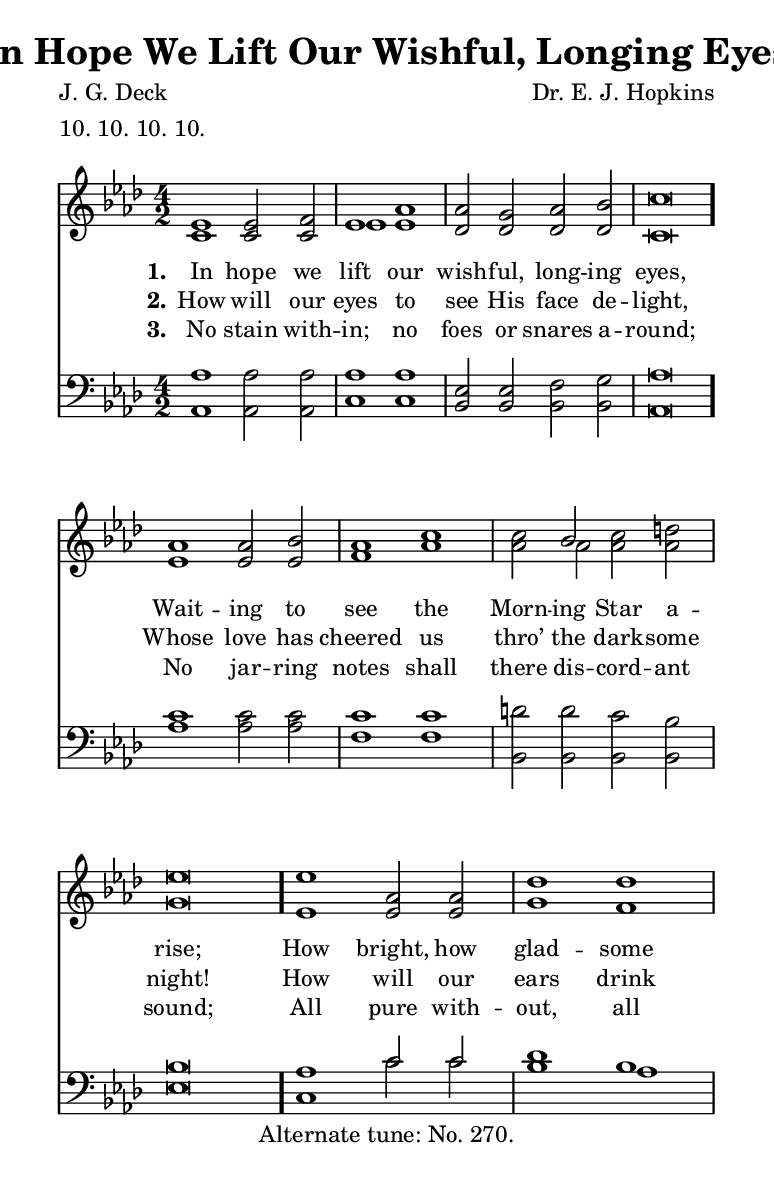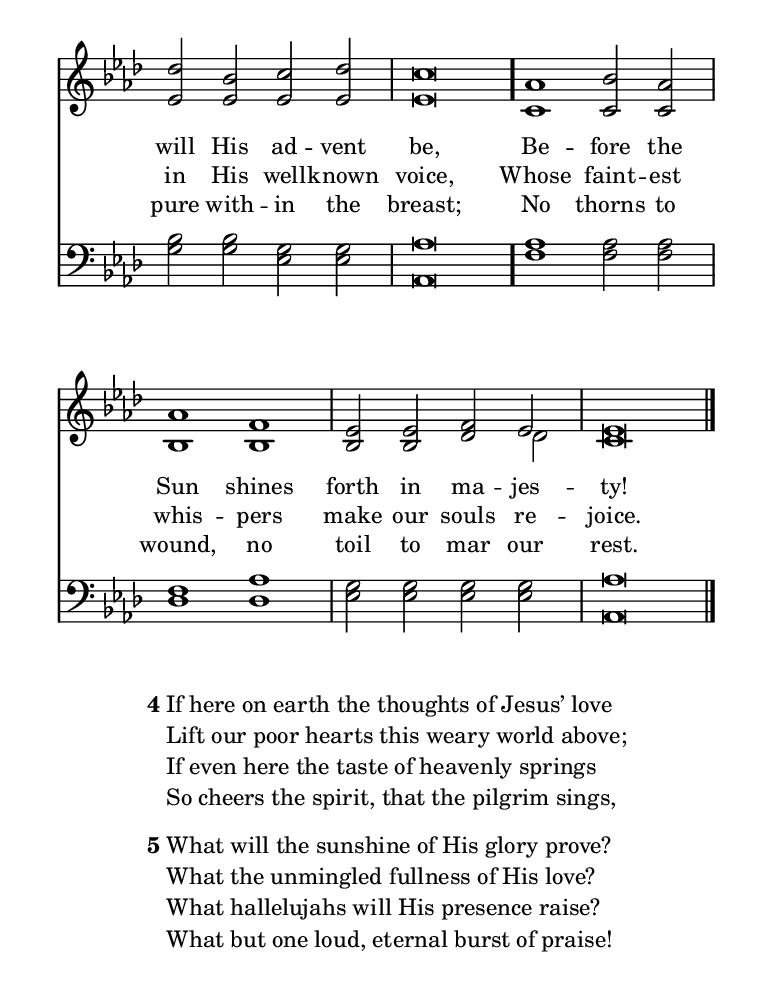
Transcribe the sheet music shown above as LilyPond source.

\include "common/global.ily"
\paper {
  \include "common/paper.ily"
  systems-per-page = ##f
  system-count = #(cond (is-eogsized 4) (#t #f)) % original has 3 systems
  oddFooterMarkup = \markup { \fill-line { \on-the-fly \first-page "Alternate tune: No. 270." } }
  score-markup-spacing.padding = 3
  score-markup-spacing.basic-distance = 3
}

\header{
  hymnnumber = "166"
  title = "In Hope We Lift Our Wishful, Longing Eyes"
  tunename = "Ellers"
  meter = "10. 10. 10. 10."
  poet = "J. G. Deck"
  composer = "Dr. E. J. Hopkins"
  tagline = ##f
}

patternAA = { c1 c2 c2 | c1 c1 | c2 c2 c2 c2 | c\breve }

global = {
  \include "common/overrides.ily"
  \override Staff.TimeSignature.style = #'numbered
  \time 4/2
  \override Score.MetronomeMark.transparent = ##t % hide all fermata changes too
  \tempo 2=100
  \key aes \major
  \autoBeamOff
}

notesSoprano = {
\global
\relative c' {

  \changePitch \patternAA { ees ees f | ees aes | aes g aes bes | c }
  \changePitch \patternAA { aes aes bes | aes c | c bes c d | ees }
  \changePitch \patternAA { ees aes, aes | des des | des bes c des | c }
  \changePitch \patternAA { aes bes aes | aes f | ees ees f ees | ees }
  \bar "|."

}
}

notesAlto = {
\global
\relative e' {

  \changePitch \patternAA { c c c | ees ees | des des des des | c }
  \changePitch \patternAA { ees ees ees | f aes | aes aes aes aes | g }
  \changePitch \patternAA { ees ees ees | g f | ees ees ees ees | ees }
  \changePitch \patternAA { c c c | bes bes | bes bes des des | c }

}
}

notesTenor = {
\global
\relative a {

  \changePitch \patternAA { aes aes aes | aes aes | ees ees f g | aes }
  \changePitch \patternAA { c c c | c c | d d c bes | bes }
  \changePitch \patternAA { aes c c | des bes | bes bes g g | aes }
  \changePitch \patternAA { aes aes aes | f aes | g g g g | aes }

}
}

notesBass = {
\global
\relative f, {

  \changePitch \patternAA { aes aes aes | c c | bes bes bes bes | aes }
  \changePitch \patternAA { aes' aes aes | f f | bes, bes bes bes | ees }
  \changePitch \patternAA { c c' c | bes aes | g g ees ees | aes, }
  \changePitch \patternAA { f' f f | des des | ees ees ees ees | aes, }

}
}

wordsA = \lyricmode {
\set stanza = "1."

In hope we lift our wish -- ful, long -- ing eyes, \bar "."
Wait -- ing to see the Morn -- ing Star a -- rise; \bar "."
How bright, how glad -- some will His ad -- vent be, \bar "."
Be -- fore the Sun shines forth in ma -- jes -- ty! \bar "."

}

wordsB = \lyricmode {
\set stanza = "2."

How will our eyes to see His face de -- light,
Whose love has cheered us thro’ the dark -- some night!
How will our ears drink in His well -- known voice,
Whose faint -- est whis -- pers make our souls re -- joice.

}

wordsC = \lyricmode {
\set stanza = "3."

No stain with -- in; no foes or snares a -- round;
No jar -- ring notes shall there dis -- cord -- ant sound;
All pure with -- out, all pure with -- in the breast;
No thorns to wound, no toil to mar our rest.

}

wordsD = \markuplist {

\line { If here on earth the thoughts of Jesus’ love }
\line { Lift our poor hearts this weary world above; }
\line { If even here the taste of heavenly springs }
\line { So cheers the spirit, that the pilgrim sings, }

}

wordsE = \markuplist {

\line { What will the sunshine of His glory prove? }
\line { What the unmingled fullness of His love? }
\line { What hallelujahs will His presence raise? }
\line { What but one loud, eternal burst of praise! }

}

\score {
  \context ChoirStaff <<
    \context Staff = upper <<
      \set Staff.autoBeaming = ##f
      \set ChoirStaff.systemStartDelimiter = #'SystemStartBar
      \set ChoirStaff.printPartCombineTexts = ##f
      \partcombine #'(2 . 11) \notesSoprano \notesAlto
      \context NullVoice = sopranos { \voiceOne << \notesSoprano >> }
      \context Lyrics = one   \lyricsto sopranos \wordsA
      \context Lyrics = two   \lyricsto sopranos \wordsB
      \context Lyrics = three \lyricsto sopranos \wordsC
    >>
    \context Staff = men <<
      \set Staff.autoBeaming = ##f
      \clef bass
      \set ChoirStaff.printPartCombineTexts = ##f
      \partcombine #'(2 . 11) \notesTenor \notesBass
    >>
  >>
  \layout {
    \include "common/layout.ily"
  }
  #(cond ((ly:get-option 'eog-midi-permitted) #{ \midi{
    \include "common/midi.ily"
  } #}))
}

\noPageBreak

\markup { \fill-line { \vcenter \column {
  \vspace #1
  \line{ \bold 4 \column { \wordsD } } \combine \null \vspace #0.4
  \line{ \bold 5 \column { \wordsE } }
  \vspace #1
} } }

\version "2.19.49"  % necessary for upgrading to future LilyPond versions.

% vi:set et ts=2 sw=2 ai nocindent syntax=lilypond:
